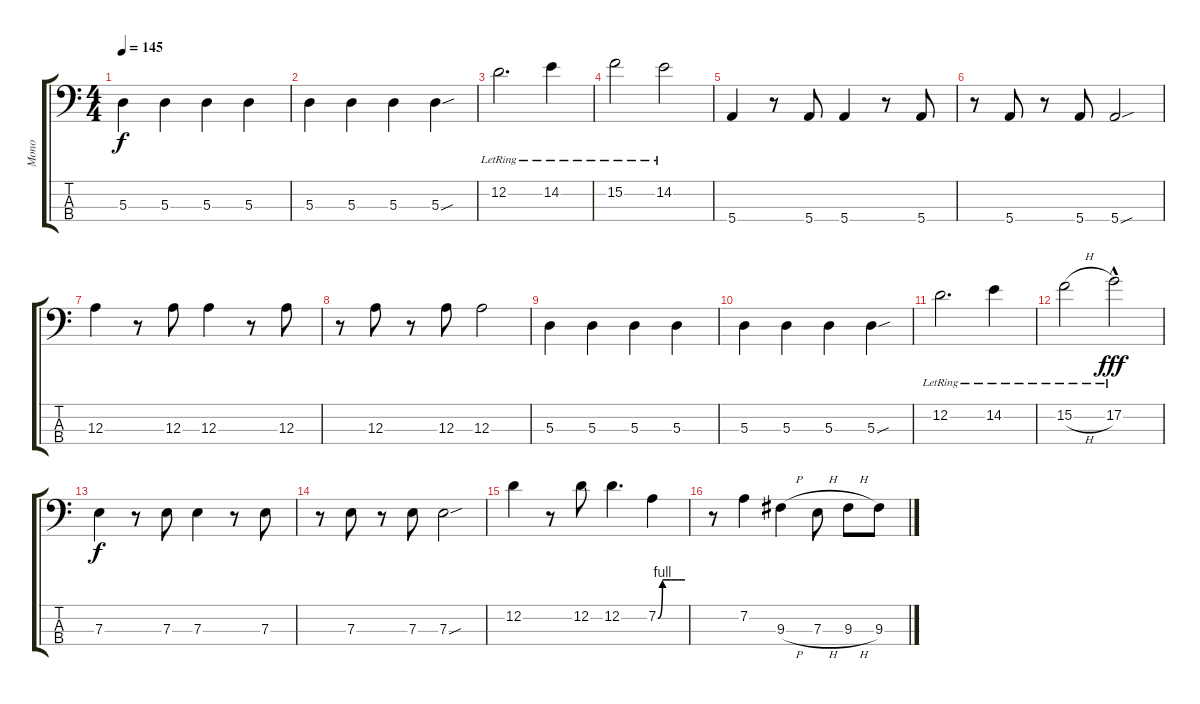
\track ("Mono" "Mono") {instrument electricbassfinger}
\staff {score tabs}
\tuning (G2 D2 A1 E1) {hide}
\ts (4 4)
\tempo 145
\clef f4
\ks c
5.3.4{dy f} 5.3.4 5.3.4 5.3.4 |
5.3.4 5.3.4 5.3.4 5.3{sou}.4 |
12.2{lr}.2{d} 14.2{lr}.4 |
15.2{lr}.2 14.2{lr}.2 |
5.4.4 r.8 5.4.8 5.4.4 r.8 5.4.8 |
r.8 5.4.8 r.8 5.4.8 5.4{sou}.2 |
12.3.4 r.8 12.3.8 12.3.4 r.8 12.3.8 |
r.8 12.3.8 r.8 12.3.8 12.3.2 |
5.3.4 5.3.4 5.3.4 5.3.4 |
5.3.4 5.3.4 5.3.4 5.3{sou}.4 |
12.2{lr}.2{d} 14.2{lr}.4 |
15.2{h lr}.2 17.2{hac lr}.2{dy fff} |
7.3.4{dy f} r.8 7.3.8 7.3.4 r.8 7.3.8 |
r.8 7.3.8 r.8 7.3.8 7.3{sou}.2 |
12.2.4 r.8 12.2.8 12.2.4{d} 7.2{be (custom 0 0 10 4 20 4 30 4 46 4 60 4)}.4 |
r.8 7.2.4 9.3{h}.4 7.3{h}.8 9.3{h}.8 9.3.8
